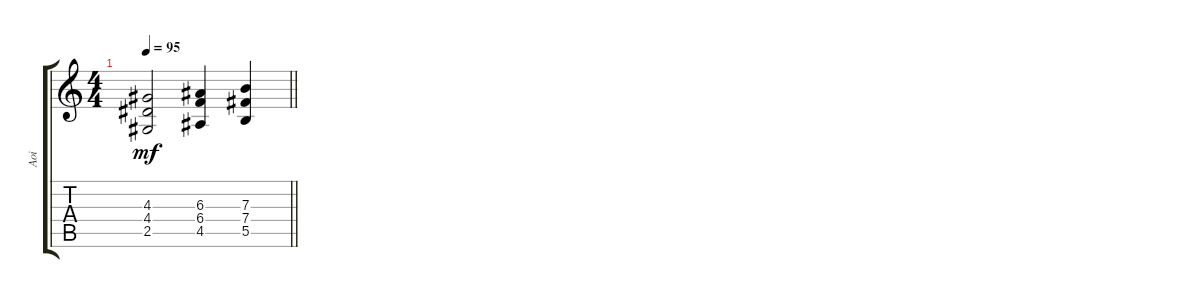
\track ("Aoi" "Aoi") {instrument distortionguitar}
\staff {score tabs}
\tuning (Db4 Ab3 E3 B2 Gb2 B1) {hide}
\ts (4 4)
\tempo 95
\clef g2
\barLineRight lightlight
\ks c
(4.3 4.4 2.5).2{dy mf} (6.3 6.4 4.5).4 (7.3 7.4 5.5).4
